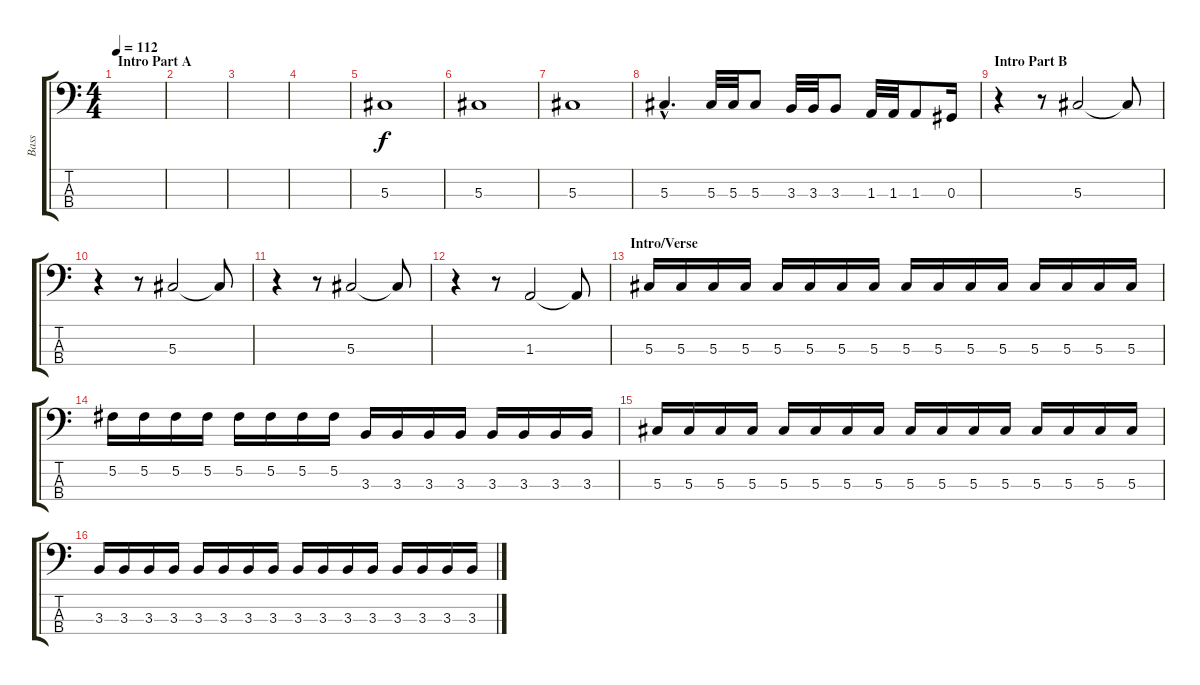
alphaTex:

\track ("Bass" "Bass") {instrument electricbassfinger}
\staff {score tabs}
\tuning (Gb2 Db2 Ab1 Eb1) {hide}
\ts (4 4)
\section ("" "Intro Part A")
\tempo 112
\clef f4
\ks c
|
|
|
|
5.3.1 |
5.3.1 |
5.3.1 |
5.3{hac}.4{d} 5.3.32 5.3.32 5.3.8 3.3.32 3.3.32 3.3.8 1.3.32 1.3.32 1.3.8 0.3.16 |
\section ("" "Intro Part B")
r.4 r.8 5.3.2 5.3{t}.8 |
r.4 r.8 5.3.2 5.3{t}.8 |
r.4 r.8 5.3.2 5.3{t}.8 |
r.4 r.8 1.3.2 1.3{t}.8 |
\section ("" "Intro/Verse")
5.3.16 5.3.16 5.3.16 5.3.16 5.3.16 5.3.16 5.3.16 5.3.16 5.3.16 5.3.16 5.3.16 5.3.16 5.3.16 5.3.16 5.3.16 5.3.16 |
5.2.16 5.2.16 5.2.16 5.2.16 5.2.16 5.2.16 5.2.16 5.2.16 3.3.16 3.3.16 3.3.16 3.3.16 3.3.16 3.3.16 3.3.16 3.3.16 |
5.3.16 5.3.16 5.3.16 5.3.16 5.3.16 5.3.16 5.3.16 5.3.16 5.3.16 5.3.16 5.3.16 5.3.16 5.3.16 5.3.16 5.3.16 5.3.16 |
3.3.16 3.3.16 3.3.16 3.3.16 3.3.16 3.3.16 3.3.16 3.3.16 3.3.16 3.3.16 3.3.16 3.3.16 3.3.16 3.3.16 3.3.16 3.3.16
